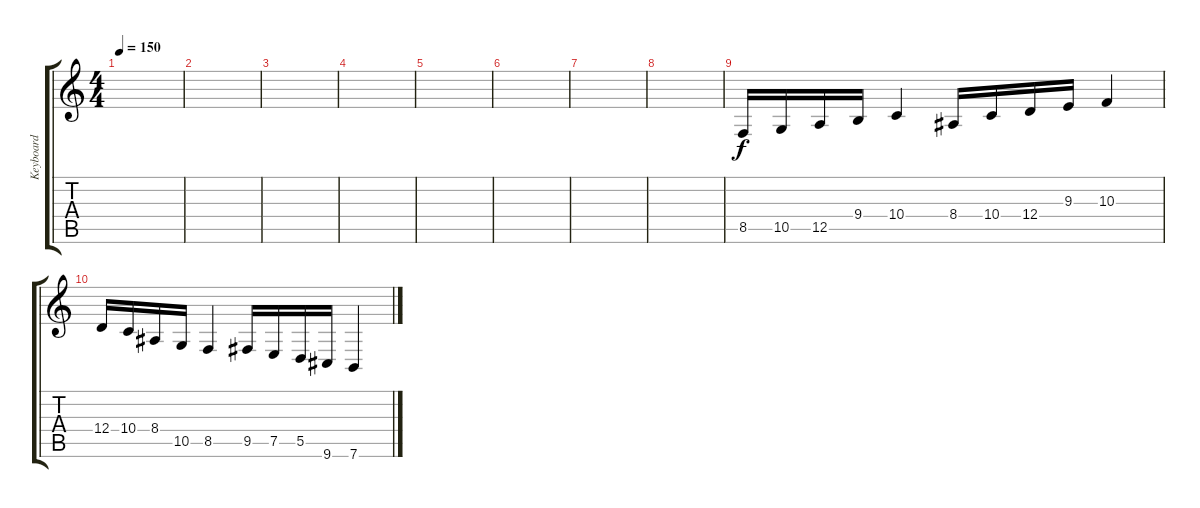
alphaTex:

\track ("Keyboard" "Keyboard") {instrument churchorgan}
\staff {score tabs}
\tuning (E4 B3 G3 D3 A2 E2) {hide}
\ts (4 4)
\tempo 150
\clef g2
\ks c
|
|
|
|
|
|
|
|
8.5.16 10.5.16 12.5.16 9.4.16 10.4.4 8.4.16 10.4.16 12.4.16 9.3.16 10.3.4 |
12.4.16 10.4.16 8.4.16 10.5.16 8.5.4 9.5.16 7.5.16 5.5.16 9.6.16 7.6.4
